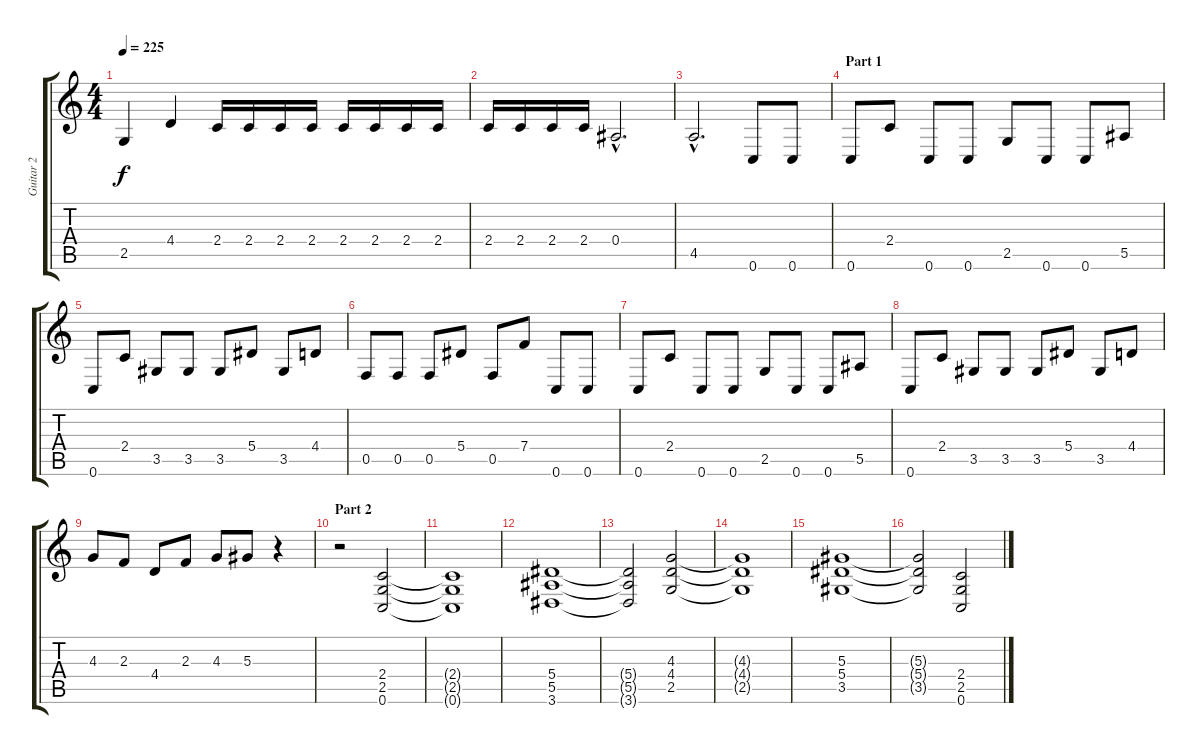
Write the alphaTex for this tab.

\track ("Guitar 2" "Guitar 2") {instrument distortionguitar}
\staff {score tabs}
\tuning (C4 G3 Eb3 Bb2 F2 C2) {hide}
\ts (4 4)
\tempo 225
\clef g2
\ks c
2.5.4{dy f} 4.4.4 2.4.16 2.4.16 2.4.16 2.4.16 2.4.16 2.4.16 2.4.16 2.4.16 |
2.4.16 2.4.16 2.4.16 2.4.16 0.4{hac}.2{d} |
4.5{hac}.2{d} 0.6.8 0.6.8 |
\section ("" "Part 1")
0.6.8 2.4.8 0.6.8 0.6.8 2.5.8 0.6.8 0.6.8 5.5.8 |
0.6.8 2.4.8 3.5.8 3.5.8 3.5.8 5.4.8 3.5.8 4.4.8 |
0.5.8 0.5.8 0.5.8 5.4.8 0.5.8 7.4.8 0.6.8 0.6.8 |
0.6.8 2.4.8 0.6.8 0.6.8 2.5.8 0.6.8 0.6.8 5.5.8 |
0.6.8 2.4.8 3.5.8 3.5.8 3.5.8 5.4.8 3.5.8 4.4.8 |
4.3.8 2.3.8 4.4.8 2.3.8 4.3.8 5.3.8 r.4 |
\section ("" "Part 2")
r.2 (2.4 2.5 0.6).2 |
(2.4{t} 2.5{t} 0.6{t}).1 |
(5.4 5.5 3.6).1 |
(5.4{t} 5.5{t} 3.6{t}).2 (4.3 4.4 2.5).2 |
(4.3{t} 4.4{t} 2.5{t}).1 |
(5.3 5.4 3.5).1 |
(5.3{t} 5.4{t} 3.5{t}).2 (2.4 2.5 0.6).2
